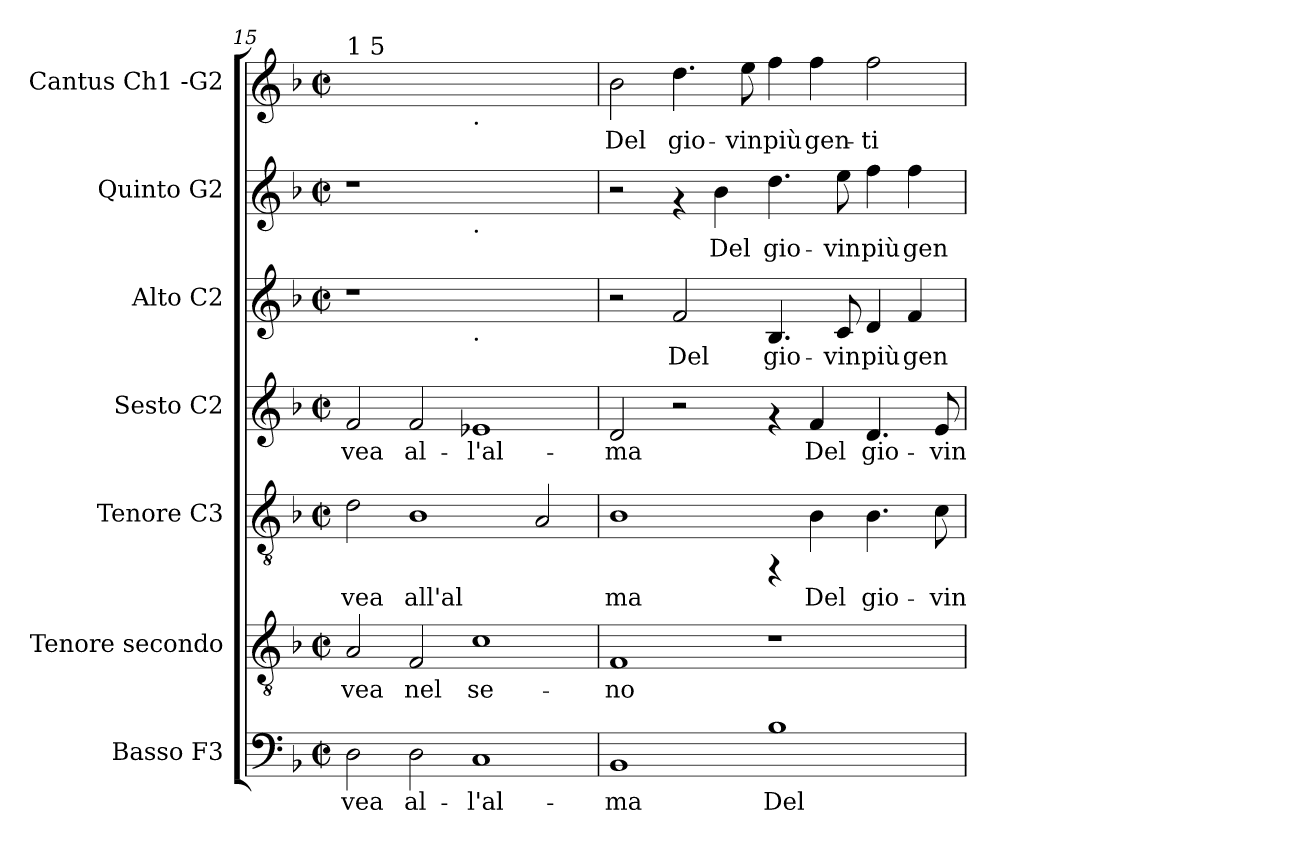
**kern	**text	**kern	**text	**kern	**text	**kern	**text	**kern	**text	**kern	**text	**kern	**text
*part7	*part7	*part6	*part6	*part5	*part5	*part4	*part4	*part3	*part3	*part2	*part2	*part1	*part1
*staff7	*staff7	*staff6	*staff6	*staff5	*staff5	*staff4	*staff4	*staff3	*staff3	*staff2	*staff2	*staff1	*staff1
*I"Basso  F3	*	*I"Tenore  secondo	*	*I"Tenore  C3	*	*I"Sesto  C2	*	*I"Alto  C2	*	*I"Quinto  G2	*	*I"Cantus  Ch1 -G2	*
*I'B	*	*I'T2	*	*I'T	*	*	*	*I'A	*	*	*	*I'C	*
!!LO:LB:g=z
*clefF4	*	*clefGv2	*	*clefGv2	*	*clefG2	*	*clefG2	*	*clefG2	*	*clefG2	*
*k[b-]	*	*k[b-]	*	*k[b-]	*	*k[b-]	*	*k[b-]	*	*k[b-]	*	*k[b-]	*
*F:	*	*F:	*	*F:	*	*F:	*	*F:	*	*F:	*	*F:	*
*M2/2	*	*M2/2	*	*M2/2	*	*M2/2	*	*M2/2	*	*M2/2	*	*M2/2	*
*met(c|)	*	*met(c|)	*	*met(c|)	*	*met(c|)	*	*met(c|)	*	*met(c|)	*	*met(c|)	*
=15	=15	=15	=15	=15	=15	=15	=15	=15	=15	=15	=15	=15	=15
!	!	!	!	!	!	!	!	!	!	!	!	!LO:TX:a:t=1 5	!
!	!LO:LY:b:cj	!	!LO:LY:b:cj	!	!LO:LY:b:cj	!	!LO:LY:b:cj	!	!	!	!	!	!
2D\	-vea	2A/	-vea	2d\	-vea	2f/	-vea	1r	.	1r	.	1ryy	.
!	!LO:LY:b:cj	!	!LO:LY:b:cj	!	!LO:LY:b:cj	!	!LO:LY:b:cj	!	!	!	!	!	!
2D\	al-	2F/	nel	1B-	all'al-	2f/	al-	.	.	.	.	.	.
!	!	!	!	!	!	!	!	!	!	!	!	!LO:TX:b:t=.	!
!	!	!	!	!	!	!	!	!	!	!LO:TX:b:t=.	!	!	!
!	!	!	!	!	!	!	!	!LO:TX:b:t=.	!	!	!	!	!
!	!LO:LY:b:cj	!	!LO:LY:b:cj	!	!	!	!LO:LY:b:cj	!	!	!	!	!	!
1C	-l'al-	1c	se-	.	.	1e-X	-l'al-	1ryy	.	1ryy	.	1ryy	.
!	!	!	!	!	!LO:LY:b:cj	!	!	!	!	!	!	!	!
.	.	.	.	2A/	--	.	.	.	.	.	.	.	.
=16	=16	=16	=16	=16	=16	=16	=16	=16	=16	=16	=16	=16	=16
!	!LO:LY:b:cj	!	!LO:LY:b:cj	!	!LO:LY:b:cj	!	!LO:LY:b:cj	!	!	!	!	!	!LO:LY:b:cj
1BB-	-ma	1F	-no	1B-	-ma	2d/	-ma	2r	.	2r	.	2b-\	Del
!	!	!	!	!	!	!	!	!	!LO:LY:b:cj	!	!	!	!LO:LY:b:cj
.	.	.	.	.	.	2r	.	2f/	Del	4rf	.	4.dd\	gio-
!	!	!	!	!	!	!	!	!	!	!	!LO:LY:b:cj	!	!
.	.	.	.	.	.	.	.	.	.	4b-\	Del	.	.
!	!	!	!	!	!	!	!	!	!	!	!	!	!LO:LY:b:cj
.	.	.	.	.	.	.	.	.	.	.	.	8ee\	-vin
!	!LO:LY:b:cj	!	!	!	!	!	!	!	!LO:LY:b:cj	!	!LO:LY:b:cj	!	!LO:LY:b:cj
1B-	Del	1r	.	4rFF	.	4rf	.	4.B-/	gio-	4.dd\	gio-	4ff\	più
!	!	!	!	!	!LO:LY:b:cj	!	!LO:LY:b:cj	!	!	!	!	!	!LO:LY:b:cj
.	.	.	.	4B-\	Del	4f/	Del	.	.	.	.	4ff\	gen-
!	!	!	!	!	!	!	!	!	!LO:LY:b:cj	!	!LO:LY:b:cj	!	!
.	.	.	.	.	.	.	.	8c/	-vin	8ee\	-vin	.	.
!	!	!	!	!	!LO:LY:b:cj	!	!LO:LY:b:cj	!	!LO:LY:b:cj	!	!LO:LY:b:cj	!	!LO:LY:b:cj
.	.	.	.	4.B-\	gio-	4.d/	gio-	4d/	più	4ff\	più	2ff\	-ti-
!	!	!	!	!	!	!	!	!	!LO:LY:b:cj	!	!LO:LY:b:cj	!	!
.	.	.	.	.	.	.	.	4f/	gen-	4ff\	gen-	.	.
!	!	!	!	!	!LO:LY:b:cj	!	!LO:LY:b:cj	!	!	!	!	!	!
.	.	.	.	8c\	-vin	8e/	-vin	.	.	.	.	.	.
=	=	=	=	=	=	=	=	=	=	=	=	=	=
*-	*-	*-	*-	*-	*-	*-	*-	*-	*-	*-	*-	*-	*-
